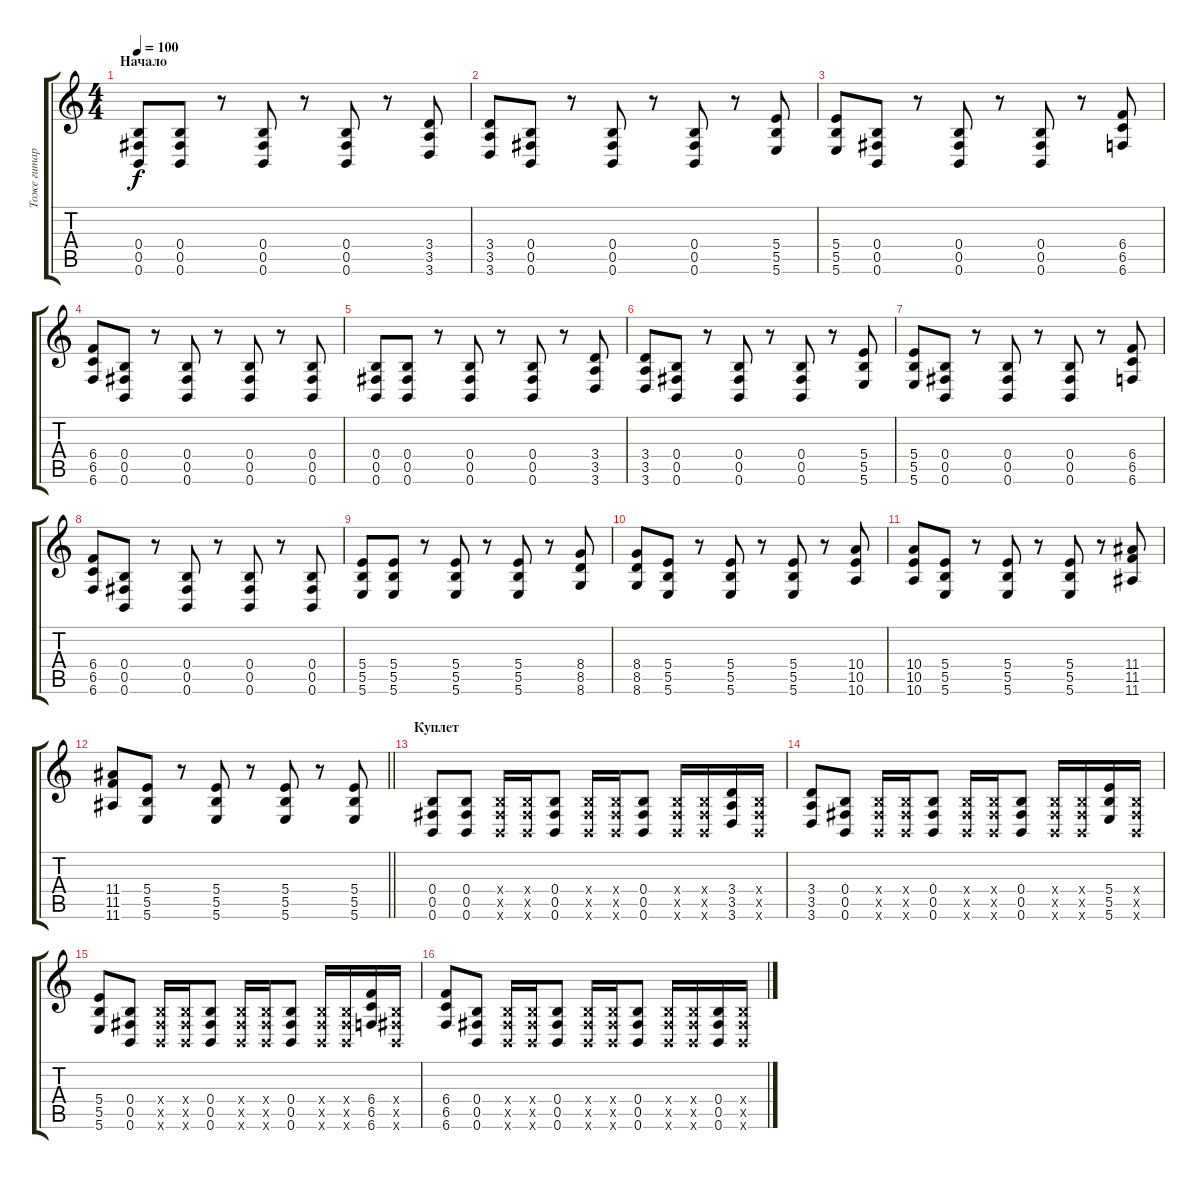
\track ("Тоже гитара" "Тоже гитар") {instrument overdrivenguitar}
\staff {score tabs}
\tuning (Db4 Ab3 E3 B2 Gb2 B1) {hide}
\ts (4 4)
\section ("" "Начало")
\tempo 100
\clef g2
\ks c
(0.4 0.5 0.6).8{dy f instrument overdrivenguitar} (0.4 0.5 0.6).8 r.8 (0.4 0.5 0.6).8 r.8 (0.4 0.5 0.6).8 r.8 (3.4 3.5 3.6).8 |
(3.4 3.5 3.6).8 (0.4 0.5 0.6).8 r.8 (0.4 0.5 0.6).8 r.8 (0.4 0.5 0.6).8 r.8 (5.4 5.5 5.6).8 |
(5.4 5.5 5.6).8 (0.4 0.5 0.6).8 r.8 (0.4 0.5 0.6).8 r.8 (0.4 0.5 0.6).8 r.8 (6.4 6.5 6.6).8 |
(6.4 6.5 6.6).8 (0.4 0.5 0.6).8 r.8 (0.4 0.5 0.6).8 r.8 (0.4 0.5 0.6).8 r.8 (0.4 0.5 0.6).8 |
(0.4 0.5 0.6).8 (0.4 0.5 0.6).8 r.8 (0.4 0.5 0.6).8 r.8 (0.4 0.5 0.6).8 r.8 (3.4 3.5 3.6).8 |
(3.4 3.5 3.6).8 (0.4 0.5 0.6).8 r.8 (0.4 0.5 0.6).8 r.8 (0.4 0.5 0.6).8 r.8 (5.4 5.5 5.6).8 |
(5.4 5.5 5.6).8 (0.4 0.5 0.6).8 r.8 (0.4 0.5 0.6).8 r.8 (0.4 0.5 0.6).8 r.8 (6.4 6.5 6.6).8 |
(6.4 6.5 6.6).8 (0.4 0.5 0.6).8 r.8 (0.4 0.5 0.6).8 r.8 (0.4 0.5 0.6).8 r.8 (0.4 0.5 0.6).8 |
(5.4 5.5 5.6).8 (5.4 5.5 5.6).8 r.8 (5.4 5.5 5.6).8 r.8 (5.4 5.5 5.6).8 r.8 (8.4 8.5 8.6).8 |
(8.4 8.5 8.6).8 (5.4 5.5 5.6).8 r.8 (5.4 5.5 5.6).8 r.8 (5.4 5.5 5.6).8 r.8 (10.4 10.5 10.6).8 |
(10.4 10.5 10.6).8 (5.4 5.5 5.6).8 r.8 (5.4 5.5 5.6).8 r.8 (5.4 5.5 5.6).8 r.8 (11.4 11.5 11.6).8 |
\barLineRight lightlight
(11.4 11.5 11.6).8 (5.4 5.5 5.6).8 r.8 (5.4 5.5 5.6).8 r.8 (5.4 5.5 5.6).8 r.8 (5.4 5.5 5.6).8 |
\section ("" "Куплет")
(0.4 0.5 0.6).8 (0.4 0.5 0.6).8 (0.4{x} 0.5{x} 0.6{x}).16 (0.4{x} 0.5{x} 0.6{x}).16 (0.4 0.5 0.6).8 (0.4{x} 0.5{x} 0.6{x}).16 (0.4{x} 0.5{x} 0.6{x}).16 (0.4 0.5 0.6).8 (0.4{x} 0.5{x} 0.6{x}).16 (0.4{x} 0.5{x} 0.6{x}).16 (3.4 3.5 3.6).16 (0.4{x} 0.5{x} 0.6{x}).16 |
(3.4 3.5 3.6).8 (0.4 0.5 0.6).8 (0.4{x} 0.5{x} 0.6{x}).16 (0.4{x} 0.5{x} 0.6{x}).16 (0.4 0.5 0.6).8 (0.4{x} 0.5{x} 0.6{x}).16 (0.4{x} 0.5{x} 0.6{x}).16 (0.4 0.5 0.6).8 (0.4{x} 0.5{x} 0.6{x}).16 (0.4{x} 0.5{x} 0.6{x}).16 (5.4 5.5 5.6).16 (0.4{x} 0.5{x} 0.6{x}).16 |
(5.4 5.5 5.6).8 (0.4 0.5 0.6).8 (0.4{x} 0.5{x} 0.6{x}).16 (0.4{x} 0.5{x} 0.6{x}).16 (0.4 0.5 0.6).8 (0.4{x} 0.5{x} 0.6{x}).16 (0.4{x} 0.5{x} 0.6{x}).16 (0.4 0.5 0.6).8 (0.4{x} 0.5{x} 0.6{x}).16 (0.4{x} 0.5{x} 0.6{x}).16 (6.4 6.5 6.6).16 (0.4{x} 0.5{x} 0.6{x}).16 |
(6.4 6.5 6.6).8 (0.4 0.5 0.6).8 (0.4{x} 0.5{x} 0.6{x}).16 (0.4{x} 0.5{x} 0.6{x}).16 (0.4 0.5 0.6).8 (0.4{x} 0.5{x} 0.6{x}).16 (0.4{x} 0.5{x} 0.6{x}).16 (0.4 0.5 0.6).8 (0.4{x} 0.5{x} 0.6{x}).16 (0.4{x} 0.5{x} 0.6{x}).16 (0.4 0.5 0.6).16 (0.4{x} 0.5{x} 0.6{x}).16
